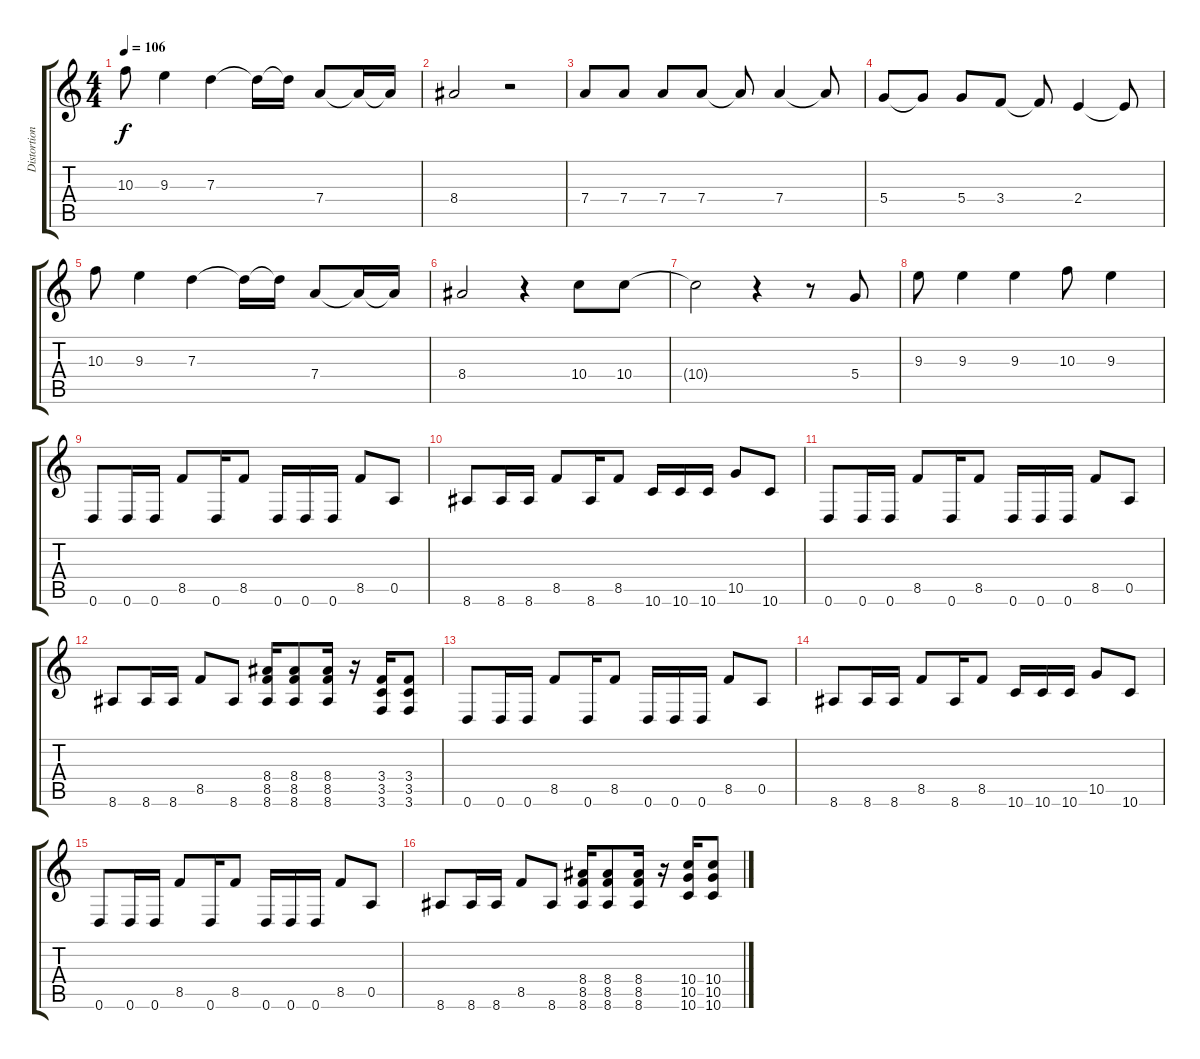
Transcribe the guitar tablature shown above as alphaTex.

\track ("Distortion Gtr" "Distortion") {instrument distortionguitar}
\staff {score tabs}
\tuning (E4 B3 G3 D3 A2 D2) {hide}
\ts (4 4)
\tempo 106
\clef g2
\ks c
10.3.8{dy f} 9.3.4 7.3.4 7.3{t}.16 7.3{t}.16 7.4.8 7.4{t}.16 7.4{t}.16 |
8.4.2 r.2 |
7.4.8 7.4.8 7.4.8 7.4.8 7.4{t}.8 7.4.4 7.4{t}.8 |
5.4.8 5.4{t}.8 5.4.8 3.4.8 3.4{t}.8 2.4.4 2.4{t}.8 |
10.3.8 9.3.4 7.3.4 7.3{t}.16 7.3{t}.16 7.4.8 7.4{t}.16 7.4{t}.16 |
8.4.2 r.4 10.4.8 10.4.8 |
10.4{t}.2 r.4 r.8 5.4.8 |
9.3.8 9.3.4 9.3.4 10.3.8 9.3.4 |
0.6.8 0.6.16 0.6.16 8.5.8 0.6.16 8.5.8 0.6.16 0.6.16 0.6.16 8.5.8 0.5.8 |
8.6.8 8.6.16 8.6.16 8.5.8 8.6.16 8.5.8 10.6.16 10.6.16 10.6.16 10.5.8 10.6.8 |
0.6.8 0.6.16 0.6.16 8.5.8 0.6.16 8.5.8 0.6.16 0.6.16 0.6.16 8.5.8 0.5.8 |
8.6.8 8.6.16 8.6.16 8.5.8 8.6.8 (8.4 8.5 8.6).16 (8.4 8.5 8.6).8 (8.4 8.5 8.6).16 r.16 (3.4 3.5 3.6).16 (3.4 3.5 3.6).8 |
0.6.8 0.6.16 0.6.16 8.5.8 0.6.16 8.5.8 0.6.16 0.6.16 0.6.16 8.5.8 0.5.8 |
8.6.8 8.6.16 8.6.16 8.5.8 8.6.16 8.5.8 10.6.16 10.6.16 10.6.16 10.5.8 10.6.8 |
0.6.8 0.6.16 0.6.16 8.5.8 0.6.16 8.5.8 0.6.16 0.6.16 0.6.16 8.5.8 0.5.8 |
8.6.8 8.6.16 8.6.16 8.5.8 8.6.8 (8.4 8.5 8.6).16 (8.4 8.5 8.6).8 (8.4 8.5 8.6).16 r.16 (10.4 10.5 10.6).16 (10.4 10.5 10.6).8
